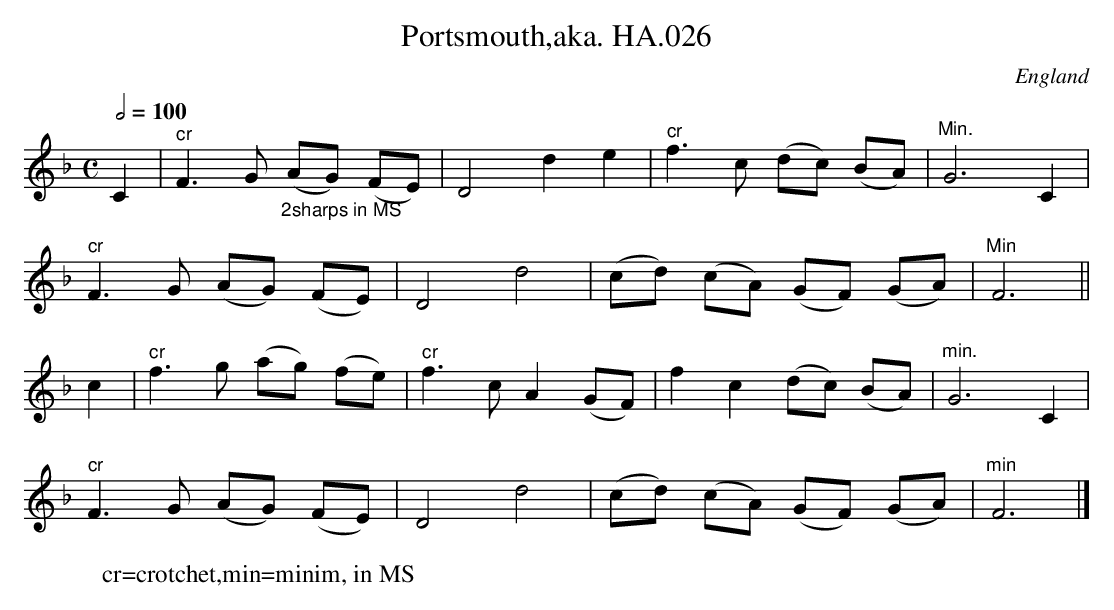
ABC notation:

X:1
T:Portsmouth,aka. HA.026
M:C
L:1/8
Q:1/2=100
O:England
notC:Untitled in MS
K:F major
C2|"^cr"F3G "_2sharps in MS"(AG) (FE)|\
D4 d2e2|"^cr"f3c (dc) (BA)|"^Min."G6C2|!
"^cr"F3G (AG) (FE)|D4 d4|(cd) (cA) (GF) (GA)|"^Min"F6||!
c2|"^cr"f3g (ag) (fe)|"cr"f3c A2(GF)|f2c2 (dc) (BA)|"^min."G6C2|!
"^cr"F3G (AG) (FE)|D4 d4|(cd) (cA) (GF) (GA)|"^min"F6|]
W:cr=crotchet,min=minim, in MS
